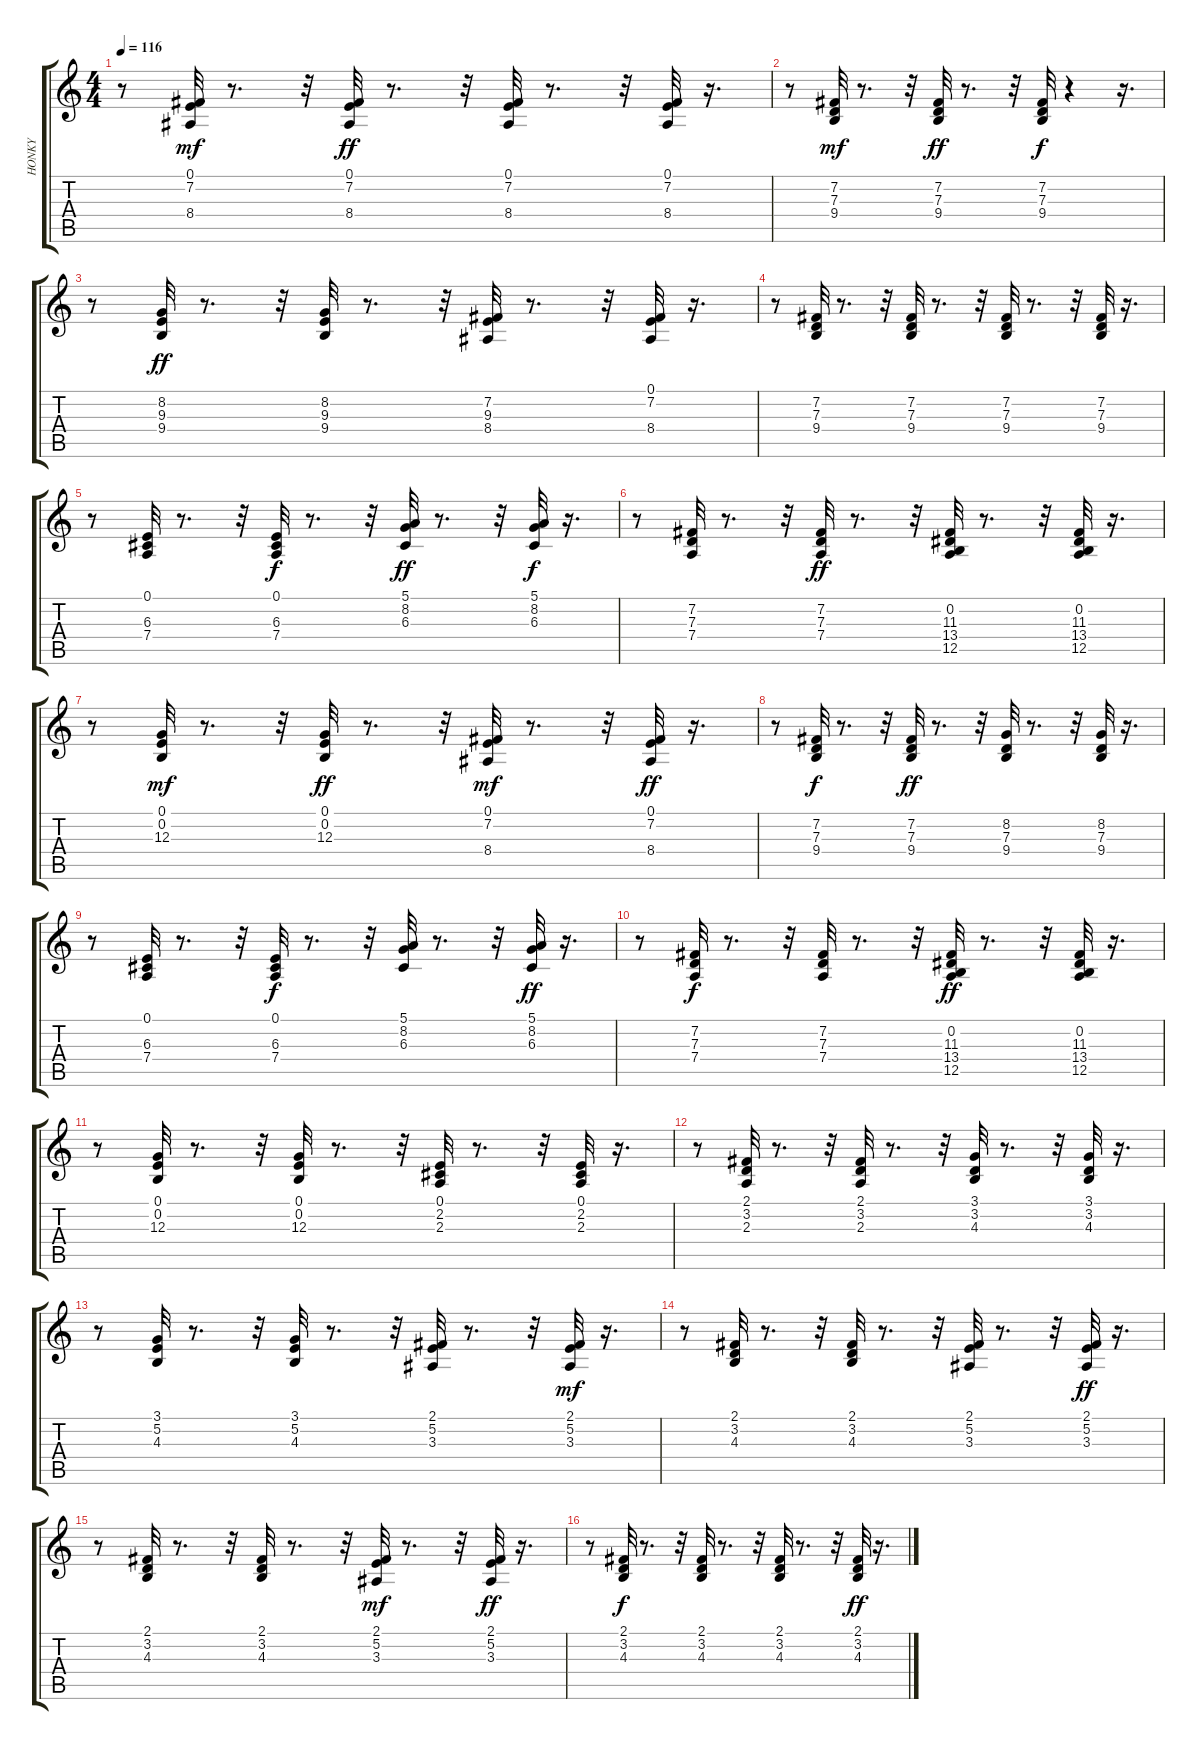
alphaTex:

\track ("HONKY   " "HONKY   ") {instrument honkytonkpiano}
\staff {score tabs}
\tuning (E4 B3 G3 D3 A2 E2) {hide}
\ts (4 4)
\tempo 116
\clef g2
\ks c
r.8{dy ff} (0.1 7.2 8.4).32{dy mf} r.8{d} r.32 (0.1 7.2 8.4).32{dy ff} r.8{d} r.32 (0.1 7.2 8.4).32 r.8{d} r.32 (0.1 7.2 8.4).32 r.16{d} |
r.8 (7.2 7.3 9.4).32{dy mf} r.8{d} r.32 (7.2 7.3 9.4).32{dy ff} r.8{d} r.32 (7.2 7.3 9.4).32{dy f} r.4 r.16{d} |
r.8 (8.2 9.3 9.4).32{dy ff} r.8{d} r.32 (8.2 9.3 9.4).32 r.8{d} r.32 (7.2 9.3 8.4).32 r.8{d} r.32 (0.1 7.2 8.4).32 r.16{d} |
r.8 (7.2 7.3 9.4).32 r.8{d} r.32 (7.2 7.3 9.4).32 r.8{d} r.32 (7.2 7.3 9.4).32 r.8{d} r.32 (7.2 7.3 9.4).32 r.16{d} |
r.8 (0.1 6.3 7.4).32 r.8{d} r.32 (0.1 6.3 7.4).32{dy f} r.8{d} r.32 (5.1 8.2 6.3).32{dy ff} r.8{d} r.32 (5.1 8.2 6.3).32{dy f} r.16{d} |
r.8 (7.2 7.3 7.4).32 r.8{d} r.32 (7.2 7.3 7.4).32{dy ff} r.8{d} r.32 (0.2 11.3 13.4 12.5).32 r.8{d} r.32 (0.2 11.3 13.4 12.5).32 r.16{d} |
r.8 (0.1 0.2 12.3).32{dy mf} r.8{d} r.32 (0.1 0.2 12.3).32{dy ff} r.8{d} r.32 (0.1 7.2 8.4).32{dy mf} r.8{d} r.32 (0.1 7.2 8.4).32{dy ff} r.16{d} |
r.8 (7.2 7.3 9.4).32{dy f} r.8{d} r.32 (7.2 7.3 9.4).32{dy ff} r.8{d} r.32 (8.2 7.3 9.4).32 r.8{d} r.32 (8.2 7.3 9.4).32 r.16{d} |
r.8 (0.1 6.3 7.4).32 r.8{d} r.32 (0.1 6.3 7.4).32{dy f} r.8{d} r.32 (5.1 8.2 6.3).32 r.8{d} r.32 (5.1 8.2 6.3).32{dy ff} r.16{d} |
r.8 (7.2 7.3 7.4).32{dy f} r.8{d} r.32 (7.2 7.3 7.4).32 r.8{d} r.32 (0.2 11.3 13.4 12.5).32{dy ff} r.8{d} r.32 (0.2 11.3 13.4 12.5).32 r.16{d} |
r.8 (0.1 0.2 12.3).32 r.8{d} r.32 (0.1 0.2 12.3).32 r.8{d} r.32 (0.1 2.2 2.3).32 r.8{d} r.32 (0.1 2.2 2.3).32 r.16{d} |
r.8 (2.1 3.2 2.3).32 r.8{d} r.32 (2.1 3.2 2.3).32 r.8{d} r.32 (3.1 3.2 4.3).32 r.8{d} r.32 (3.1 3.2 4.3).32 r.16{d} |
r.8 (3.1 5.2 4.3).32 r.8{d} r.32 (3.1 5.2 4.3).32 r.8{d} r.32 (2.1 5.2 3.3).32 r.8{d} r.32 (2.1 5.2 3.3).32{dy mf} r.16{d} |
r.8 (2.1 3.2 4.3).32 r.8{d} r.32 (2.1 3.2 4.3).32 r.8{d} r.32 (2.1 5.2 3.3).32 r.8{d} r.32 (2.1 5.2 3.3).32{dy ff} r.16{d} |
r.8 (2.1 3.2 4.3).32 r.8{d} r.32 (2.1 3.2 4.3).32 r.8{d} r.32 (2.1 5.2 3.3).32{dy mf} r.8{d} r.32 (2.1 5.2 3.3).32{dy ff} r.16{d} |
r.8 (2.1 3.2 4.3).32{dy f} r.8{d} r.32 (2.1 3.2 4.3).32 r.8{d} r.32 (2.1 3.2 4.3).32 r.8{d} r.32 (2.1 3.2 4.3).32{dy ff} r.16{d}
